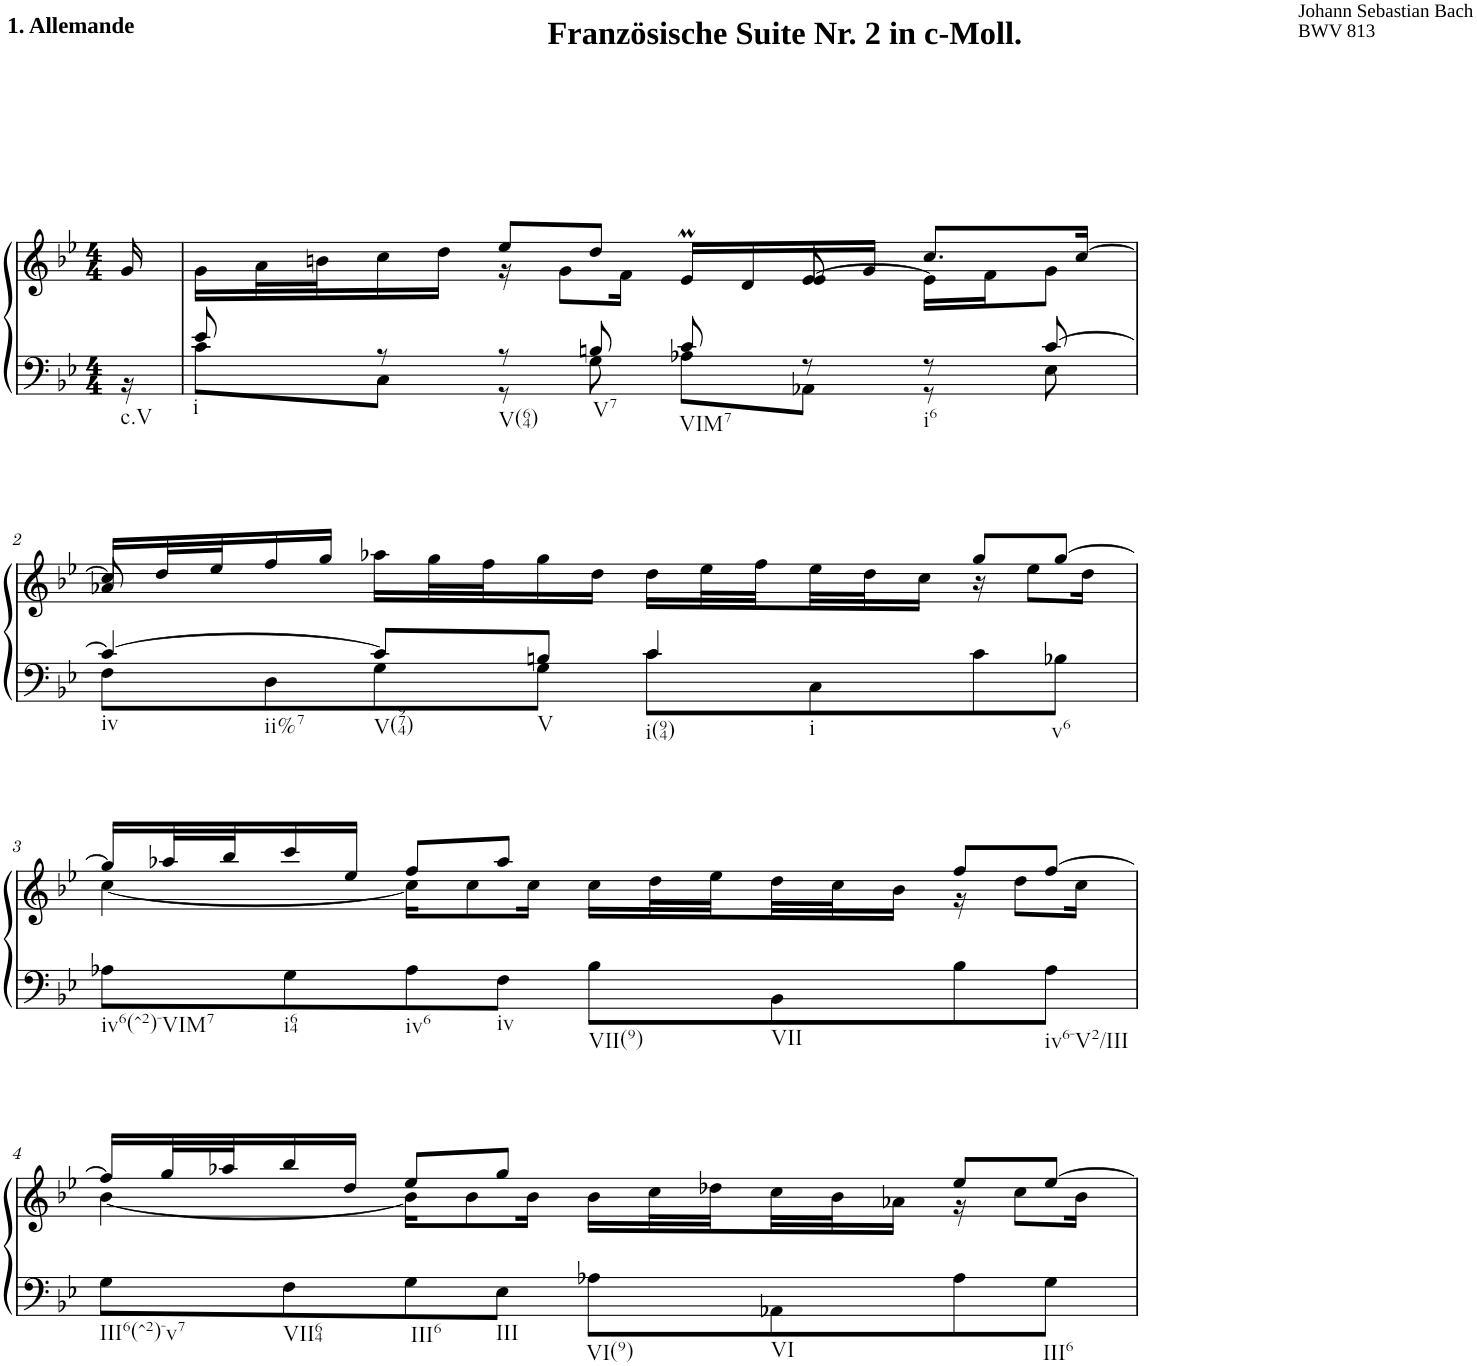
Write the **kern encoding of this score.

**kern	**kern
*part1	*part1
*staff2	*staff1
*I"unbenannt2	*
*clefF4	*clefG2
*k[b-e-]	*k[b-e-]
*M4/4	*M4/4
=	=
*^	*
!	!	!LO:TX:a:B:t=1. Allemande
!	!	!LO:TX:a:B:t=Französische Suite Nr. 2 in c-Moll.
!LO:TX:b:t=c.V	!	!
16ryy	16r	16g/
=1	=1	=1
*	*	*^
*	*	*	*^
!LO:TX:b:t=i	!	!	!	!
8e-/	8c\L	16g\LL	8ryy	4ryy
.	.	32a\L	.	.
.	.	32bn\J	.	.
8r	8C\J	16cc\	16ryy@	.
!	!	!LO:TX:a:t=Johann Sebastian Bach	!	!
!	!	!LO:TX:a:t=BWV 813	!	!
.	.	16dd\JJ	16ryy@	.
!LO:TX:b:t=V(64)	!	!	!	!
8r	8r	8ee-/L	16ryy@	16r
.	.	.	16ryy@	8g\L
!LO:TX:b:t=V7	!	!	!	!
8Bn/	8G\	8dd/J	16ryy@	.
.	.	.	16ryy@	16f\Jk
!LO:TX:b:t=VIM7	!	!	!	!
8c/	8A-X\L	8ryy	16ryy@	16e-M/LL
.	.	.	16ryy@	16d/
8r	8AA-X\J	8ryy	[8e-/	16e-/
.	.	.	.	16g/JJ
!LO:TX:b:t=i6	!	!	!	!
8r	8r	8.cc/L	16e-\LL]	4ryy
.	.	.	16f\J	.
[8c/	8E-\	.	8g\J	.
.	.	[16cc/Jk	.	.
*	*	*	*v	*v
!!LO:LB:g=z
=2	=2	=2	=2
!LO:TX:b:t=iv	!	!	!
!LO:TX:b:t=ii%7	!	!	!
4c/_	8F\L	16cc/LL]	8a-X/
.	.	32dd/L	.
.	.	32ee-/J	.
.	8D\	16ff/	8ryy
.	.	16gg/JJ	.
*	*	*v	*v
!LO:TX:b:t=V(974)	!	!
8c/L]	8G\	16aa-X\LL
.	.	32gg\L
.	.	32ff\J
!LO:TX:b:t=V	!	!
8Bn/J	8G\J	16gg\
.	.	16dd\JJ
!LO:TX:b:t=i(94)	!	!
!LO:TX:b:t=i	!	!
4c/	8c\L	16dd\LL
.	.	32ee-\L
.	.	32ff\
.	8C\	32ee-\
.	.	32dd\J
.	.	16cc\JJ
*	*	*^
!LO:TX:b:t=v6	!	!	!
4ryy	8c\	8gg/L	16r
.	.	.	8ee-\L
.	8B-X\J	[8gg/J	.
.	.	.	16dd\Jk
*v	*v	*	*
!!LO:LB:g=z	!!
=3	=3	=3
!LO:TX:b:t=iv6(^2)-VIM7	!	!
8A-X\L	16gg/LL]	[4cc\
.	32aa-X/L	.
.	32bb-/J	.
!LO:TX:b:t=i64	!	!
8G\	16ccc/	.
.	16ee-/JJ	.
!LO:TX:b:t=iv6	!	!
8A-\	8ff/L	16cc\KL]
.	.	8cc\
!LO:TX:b:t=iv	!	!
8F\J	8aa-/J	.
.	.	16cc\Jk
!LO:TX:b:t=VII(9)	!	!
8B-\L	8ryy	16cc\LL
.	.	32dd\L
.	.	32ee-\
!LO:TX:b:t=VII	!	!
8BB-\	8ryy	32dd\
.	.	32cc\J
.	.	16b-\JJ
8B-\	8ff/L	16r
.	.	8dd\L
!LO:TX:b:t=iv6-V2/III	!	!
8A-\J	[8ff/J	.
.	.	16cc\Jk
!!LO:LB:g=z	!!
=4	=4	=4
!LO:TX:b:t=III6(^2)-v7	!	!
8G\L	16ff/LL]	[4b-\
.	32gg/L	.
.	32aa-X/J	.
!LO:TX:b:t=VII64	!	!
8F\	16bb-/	.
.	16dd/JJ	.
!LO:TX:b:t=III6	!	!
8G\	8ee-/L	16b-\KL]
.	.	8b-\
!LO:TX:b:t=III	!	!
8E-\J	8gg/J	.
.	.	16b-\Jk
!LO:TX:b:t=VI(9)	!	!
8A-X\L	4ryy	16b-\LL
.	.	32cc\L
.	.	32dd-X\
!LO:TX:b:t=VI	!	!
8AA-X\	.	32cc\
.	.	32b-\J
.	.	16a-X\JJ
8A-\	8ee-/L	16r
.	.	8cc\L
!LO:TX:b:t=III6	!	!
8G\J	[8ee-/J	.
.	.	16b-\Jk
*	*v	*v
=	=
*-	*-
